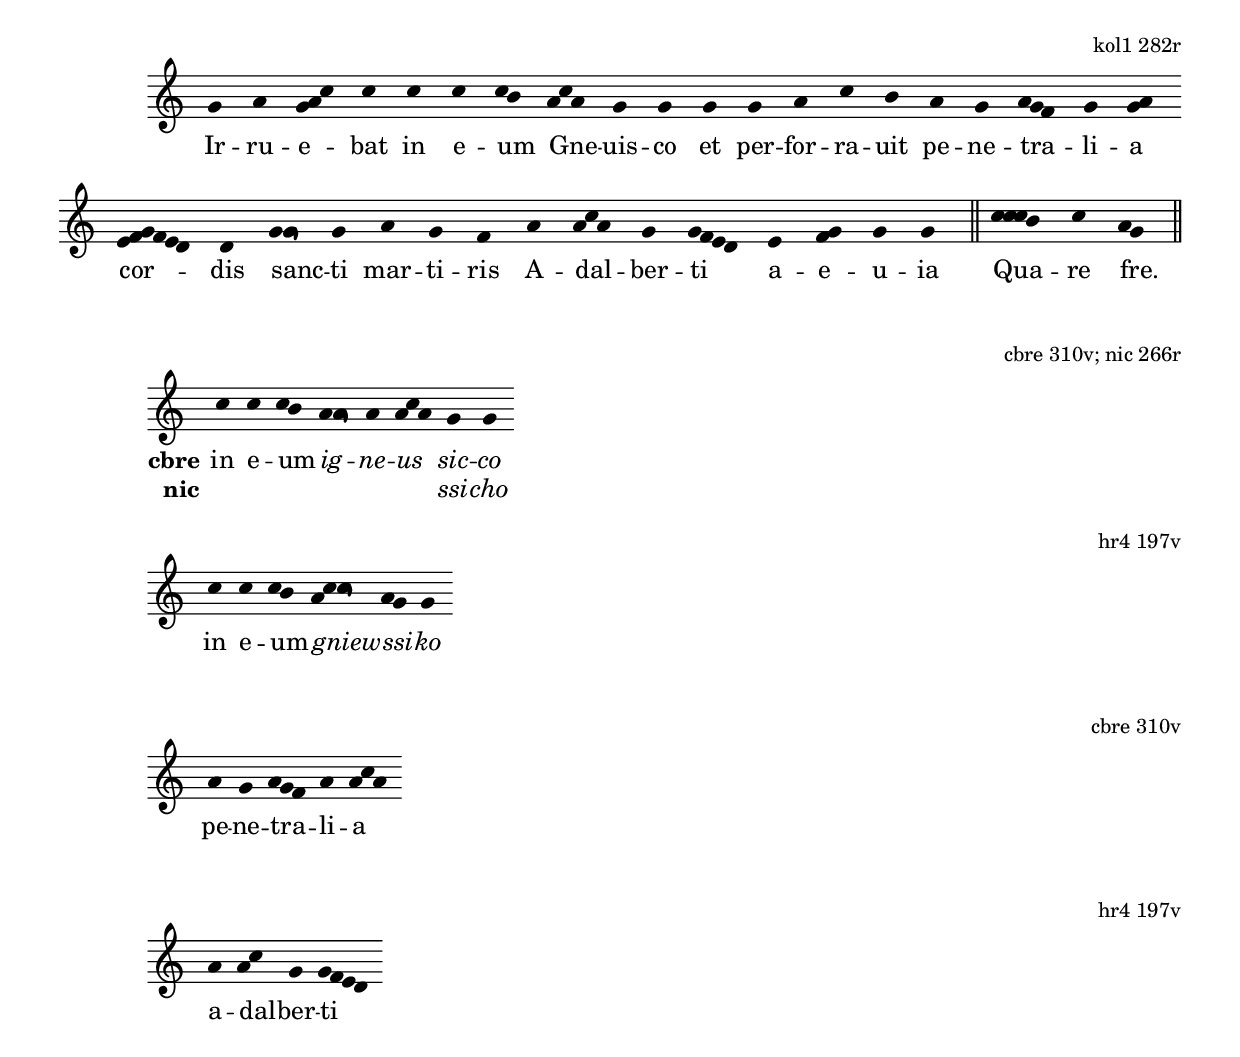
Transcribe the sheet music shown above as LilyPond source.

\version "2.19.32"

\include "../lib/synopsis.ily"

\score {
  \transpose c c' {
    \plainchant
    g a \melisma { g a c' } c' \bar "" c' \bar "" c' \melisma { c' b } \bar "" \melisma { a c' a } g g \bar ""
    g \bar "" g a c' b \bar "" a g \melisma { a g f } g \melisma { g a } \bar "" \melisma { e f g f e d } d \bar ""
    \melisma { g \strophicus g } g \bar "" a g f \bar "" a \melisma { a c' a } g \melisma { g f e d } \bar "" e \melisma { f g } g g \bar "||"

    \melisma { c' c' c' b } c' \bar "" \melisma { a g } \bar "||"
  }
  \addlyrics {
    Ir -- ru -- e -- bat in e -- um Gne -- uis -- co % v breviari: ingens siccum
    et per -- for -- ra -- uit pe -- ne -- tra -- li -- a cor -- dis
    sanc -- ti mar -- ti -- ris A -- dal -- ber -- ti a -- e -- u -- ia

    Qua -- re fre.
  }
  \header {
    quid = "antiphona"
    fontes = "kol1 282r"
  }
}

\score {
  \transpose c c' {
    \plainchant
    c' c' \melisma { c' b } \melisma { a \strophicus a } a \melisma { a c' a } g g
  }
  \addlyrics {
    \set stanza = #"cbre"
    in e -- um \lyrit ig -- ne -- us sic -- co \lyrrev
  }
  \addlyrics {
    \set stanza = #"nic"
    _ _ _ _ _ _ \lyrit ssi -- cho \lyrrev
  }
  \header {
    fontes = "cbre 310v; nic 266r"
  }
}

\score {
  \transpose c c' {
    \plainchant
    c' c' \melisma { c' b } \melisma { a c' \strophicus c' } \melisma { a g } g
  }
  \addlyrics {
    in e -- um \lyrit gniew -- ssi -- ko \lyrrev
  }
  \header {
    fontes = "hr4 197v"
  }
}

\score {
  \transpose c c' {
    \plainchant
    a g \melisma { a g f } a \melisma { a c' a }
  }
  \addlyrics {
    pe -- ne -- tra -- li -- a
  }
  \header {
    fontes = "cbre 310v"
  }
}

\score {
  \transpose c c' {
    \plainchant
    a \melisma { a c' } g \melisma { g f e d }
  }
  \addlyrics {
    a -- dal -- ber -- ti
  }
  \header {
    fontes = "hr4 197v"
  }
}
